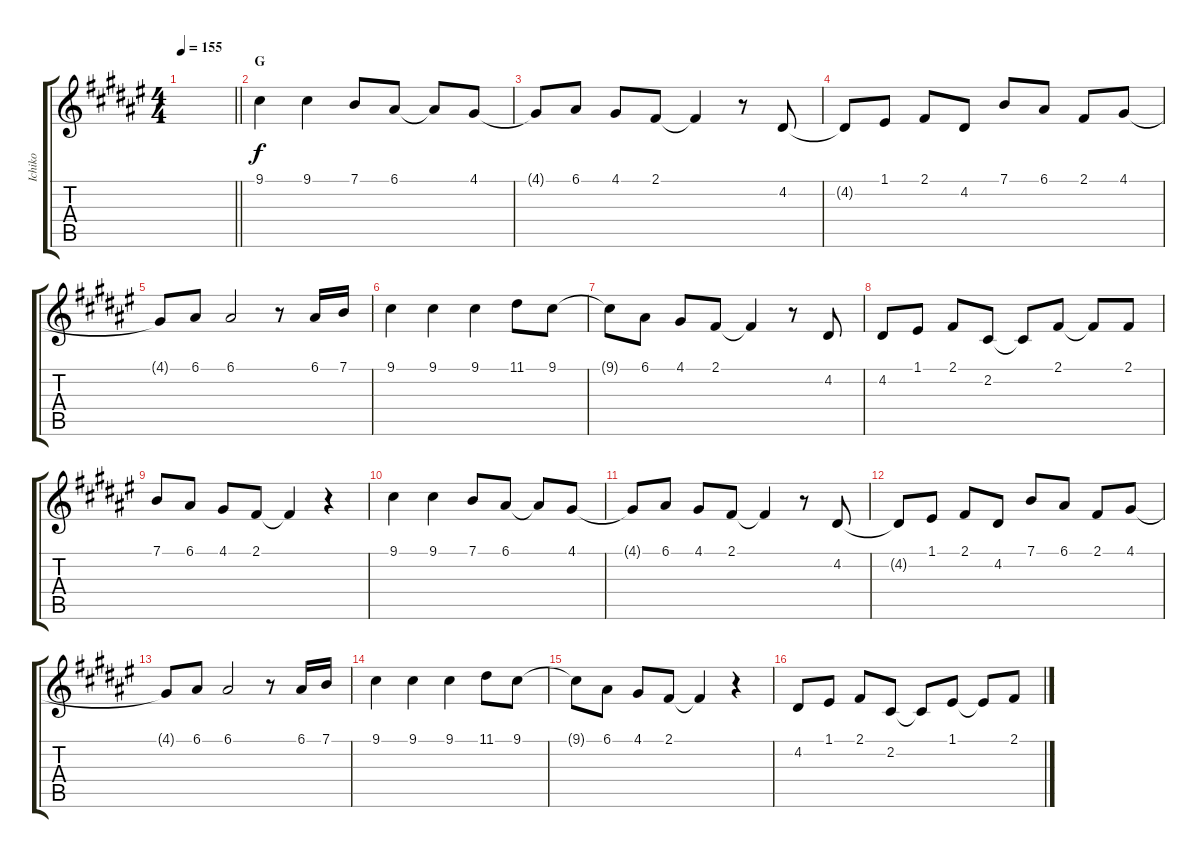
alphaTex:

\track ("Ichiko" "Ichiko") {instrument sopranosax}
\staff {score tabs}
\tuning (E4 B3 G3 D3 A2 E2) {hide}
\ts (4 4)
\tempo 155
\clef g2
\barLineRight lightlight
\ks f#
|
\section ("" "G")
9.1.4 9.1.4 7.1.8 6.1.8 6.1{t}.8 4.1.8 |
4.1{t}.8 6.1.8 4.1.8 2.1.8 2.1{t}.4 r.8 4.2.8 |
4.2{t}.8 1.1.8 2.1.8 4.2.8 7.1.8 6.1.8 2.1.8 4.1.8 |
4.1{t}.8 6.1.8 6.1.2 r.8 6.1.16 7.1.16 |
9.1.4 9.1.4 9.1.4 11.1.8 9.1.8 |
9.1{t}.8 6.1.8 4.1.8 2.1.8 2.1{t}.4 r.8 4.2.8 |
4.2.8 1.1.8 2.1.8 2.2.8 2.2{t}.8 2.1.8 2.1{t}.8 2.1.8 |
7.1.8 6.1.8 4.1.8 2.1.8 2.1{t}.4 r.4 |
9.1.4 9.1.4 7.1.8 6.1.8 6.1{t}.8 4.1.8 |
4.1{t}.8 6.1.8 4.1.8 2.1.8 2.1{t}.4 r.8 4.2.8 |
4.2{t}.8 1.1.8 2.1.8 4.2.8 7.1.8 6.1.8 2.1.8 4.1.8 |
4.1{t}.8 6.1.8 6.1.2 r.8 6.1.16 7.1.16 |
9.1.4 9.1.4 9.1.4 11.1.8 9.1.8 |
9.1{t}.8 6.1.8 4.1.8 2.1.8 2.1{t}.4 r.4 |
4.2.8 1.1.8 2.1.8 2.2.8 2.2{t}.8 1.1.8 1.1{t}.8 2.1.8
